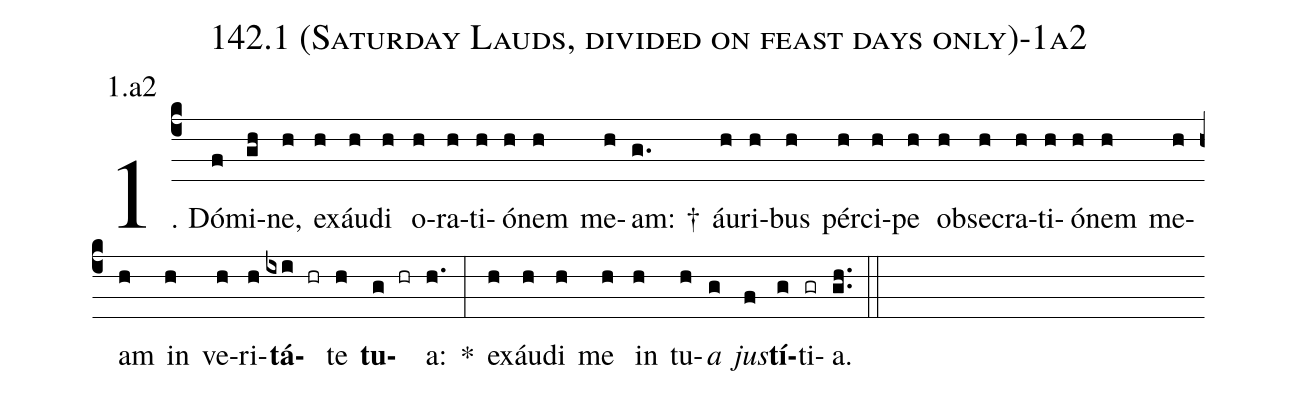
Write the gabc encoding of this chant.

name: 142.1 (Saturday Lauds, divided on feast days only)-1a2;
annotation: 1.a2;
%%
(c4)1. Dó(f)mi(gh)ne,(h) ex(h)áu(h)di(h) o(h)ra(h)ti(h)ó(h)nem(h) me(h)am: †(g.) áu(h)ri(h)bus(h) pér(h)ci(h)pe(h) ob(h)se(h)cra(h)ti(h)ó(h)nem(h) me(h)am(h) in(h) ve(h)ri(h)<b>tá</b>(ixi hr)te(h) <b>tu</b>(g hr)a:(h.) *(:) ex(h)áu(h)di(h) me(h) in(h) tu(h)<i>a</i>(g) <i>jus</i>(f)<b>tí</b>(g)ti(gr)a.(gh..) (::)
